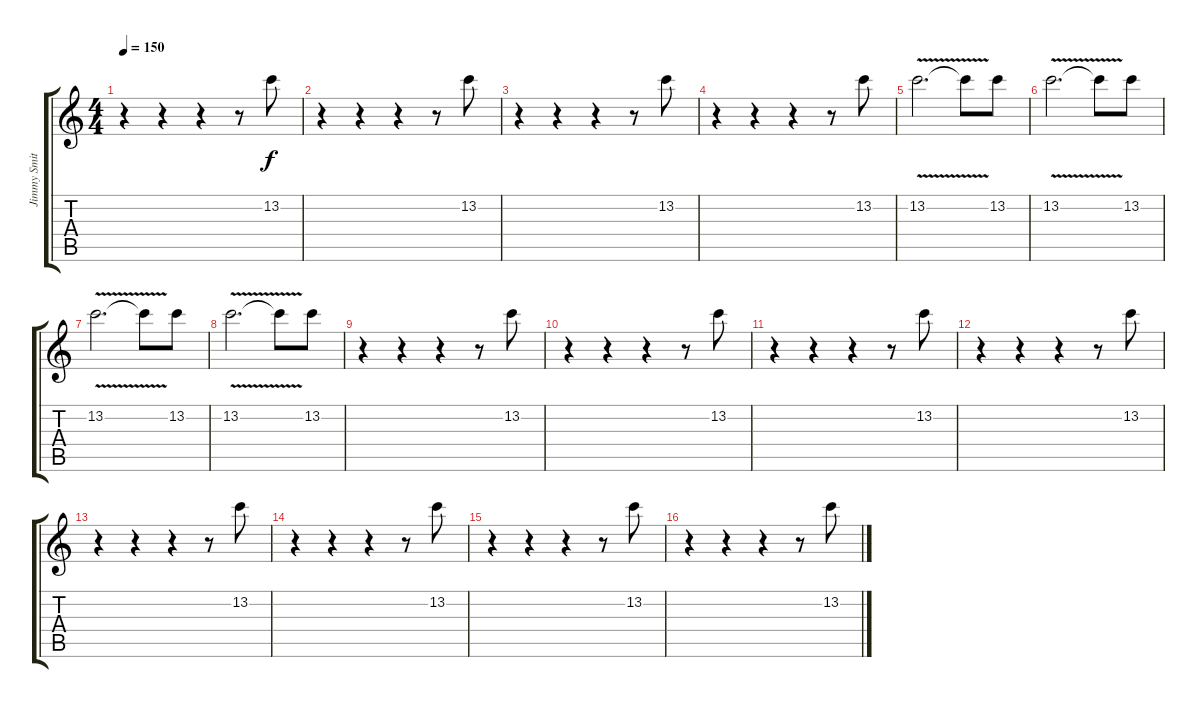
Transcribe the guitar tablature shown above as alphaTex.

\track ("Jimmy Smith (Guitar)" "Jimmy Smit") {instrument electricguitarclean}
\staff {score tabs}
\tuning (E4 B3 G3 D3 A2 E2) {hide}
\ts (4 4)
\tempo 150
\clef g2
\ks c
r.4{dy f volume 12 instrument electricguitarclean} r.4 r.4 r.8 13.2.8 |
r.4 r.4 r.4 r.8 13.2.8 |
r.4 r.4 r.4 r.8 13.2.8 |
r.4 r.4 r.4 r.8 13.2.8 |
13.2{v}.2{d volume 12 instrument electricguitarclean} 13.2{t}.8 13.2.8 |
13.2{v}.2{d volume 12 instrument electricguitarclean} 13.2{t}.8 13.2.8 |
13.2{v}.2{d volume 12 instrument electricguitarclean} 13.2{t}.8 13.2.8 |
13.2{v}.2{d volume 12 instrument electricguitarclean} 13.2{t}.8 13.2.8 |
r.4{volume 12 instrument electricguitarclean} r.4 r.4 r.8 13.2.8 |
r.4 r.4 r.4 r.8 13.2.8 |
r.4 r.4 r.4 r.8 13.2.8 |
r.4 r.4 r.4 r.8 13.2.8 |
r.4{volume 12 instrument electricguitarclean} r.4 r.4 r.8 13.2.8 |
r.4 r.4 r.4 r.8 13.2.8 |
r.4 r.4 r.4 r.8 13.2.8 |
r.4 r.4 r.4 r.8 13.2.8
